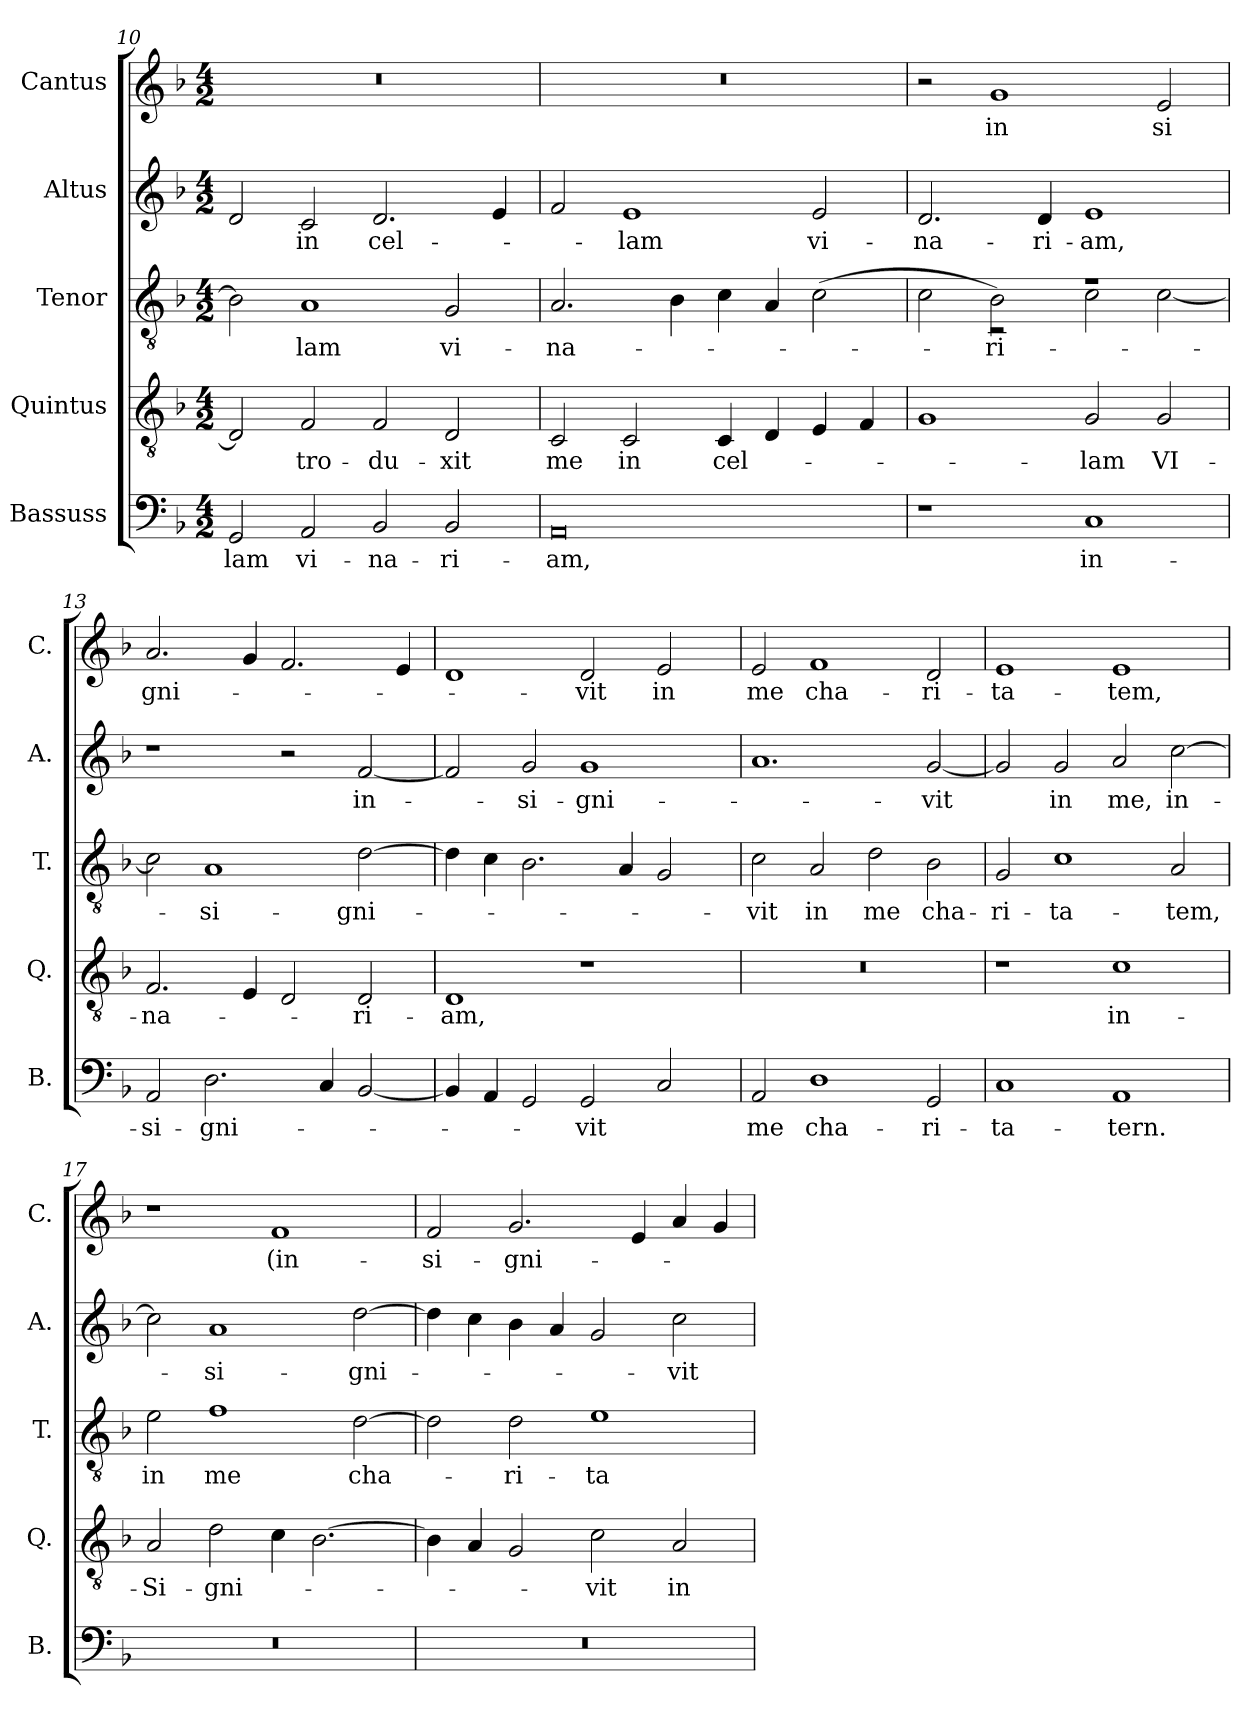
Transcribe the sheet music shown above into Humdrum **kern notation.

**kern	**text	**kern	**text	**kern	**text	**kern	**text	**kern	**text
*part5	*part5	*part4	*part4	*part3	*part3	*part2	*part2	*part1	*part1
*staff5	*staff5	*staff4	*staff4	*staff3	*staff3	*staff2	*staff2	*staff1	*staff1
*I"Bassuss	*	*I"Quintus	*	*I"Tenor	*	*I"Altus	*	*I"Cantus	*
*I'B.	*	*I'Q.	*	*I'T.	*	*I'A.	*	*I'C.	*
*clefF4	*	*clefGv2	*	*clefGv2	*	*clefG2	*	*clefG2	*
*k[b-]	*	*k[b-]	*	*k[b-]	*	*k[b-]	*	*k[b-]	*
*F:	*	*F:	*	*F:	*	*F:	*	*F:	*
*M4/2	*	*M4/2	*	*M4/2	*	*M4/2	*	*M4/2	*
=10	=10	=10	=10	=10	=10	=10	=10	=10	=10
2GG/	lam	2D/]	.	2B-\]	.	2d/	.	0r	.
2AA/	vi­-	2F/	tro-	1A	lam	2c/	in	.	.
2BB-/	na-	2F/	du­-	.	.	2.d/	cel-	.	.
2BB-/	ri­-	2D/	xit	2G/	vi­-	.	.	.	.
.	.	.	.	.	.	4e/	.	.	.
=11	=11	=11	=11	=11	=11	=11	=11	=11	=11
0AA	am,	2C/	me	2.A/	na­-	2f/	.	0r	.
.	.	2C/	in	.	.	1e	lam	.	.
.	.	.	.	4B-\	.	.	.	.	.
.	.	4C/	cel­-	4c\	.	.	.	.	.
.	.	4D/	.	4A/	.	.	.	.	.
.	.	4E/	.	(>2c\	.	2e/	vi-	.	.
.	.	4F/	.	.	.	.	.	.	.
=12	=12	=12	=12	=12	=12	=12	=12	=12	=12
*	*	*	*	*^	*	*	*	*	*
1r	.	1G	.	2ryy	2c\	.	2.d/	na­-	2r	.
.	.	.	.	2B-\)	2r	ri­-	.	.	1g	in­
.	.	.	.	.	.	.	4d/	ri­-	.	.
1C	in­-	2G/	lam	1r	2c\	.	1e	am,	.	.
.	.	2G/	VI­-	.	[2c\	.	.	.	2e/	si­
*	*	*	*	*v	*v	*	*	*	*	*
=13	=13	=13	=13	=13	=13	=13	=13	=13	=13
2AA/	si-	2.F/	-na-	2c\]	.	1r	.	2.a/	gni­-
2.D\	gni­-	.	.	1A	si-	.	.	.	.
.	.	4E/	.	.	.	.	.	4g/	.
.	.	2D/	.	.	.	2r	.	2.f/	.
4C/	.	.	.	.	.	.	.	.	.
[2BB-/	.	2D/	ri­-	[2d\	gni­-	[2f/	in-	.	.
.	.	.	.	.	.	.	.	4e/	.
=14	=14	=14	=14	=14	=14	=14	=14	=14	=14
4BB-/]	.	1D	am,	4d\]	.	2f/]	.	1d	.
4AA/	.	.	.	4c\	.	.	.	.	.
2GG/	.	.	.	2.B-\	.	2g/	si­-	.	.
2GG/	vit	1r	.	.	.	1g	gni­-	2d/	vit
.	.	.	.	4A/	.	.	.	.	.
2C/	.	.	.	2G/	.	.	.	2e/	in
=15	=15	=15	=15	=15	=15	=15	=15	=15	=15
2AA/	me	0r	.	2c\	vit	1.a	.	2e/	me
1D	cha-	.	.	2A/	in	.	.	1f	cha­-
.	.	.	.	2d\	me	.	.	.	.
2GG/	ri-	.	.	2B-\	cha-	[2g/	vit	2d/	ri­-
=16	=16	=16	=16	=16	=16	=16	=16	=16	=16
1C	ta-	1r	.	2G/	ri-	2g/]	.	1e	ta-
.	.	.	.	1c	ta-	2g/	in	.	.
1AA	tern.	1c	in-	.	.	2a/	me,	1e	tem,
.	.	.	.	2A/	tem,	[2cc\	in­-	.	.
=17	=17	=17	=17	=17	=17	=17	=17	=17	=17
0r	.	2A/	Si­-	2e\	in	2cc\]	.	1r	.
.	.	2d\	gni­-	1f	me	1a	si-	.	.
.	.	4c\	.	.	.	.	.	1f	(in­-
.	.	[2.B-\	.	.	.	.	.	.	.
.	.	.	.	[2d\	cha­-	[2dd\	gni-	.	.
=18	=18	=18	=18	=18	=18	=18	=18	=18	=18
0r	.	4B-\]	.	2d\]	.	4dd\]	.	2f/	si­-
.	.	4A/	.	.	.	4cc\	.	.	.
.	.	2G/	.	2d\	ri-	4b-\	.	2.g/	gni-
.	.	.	.	.	.	4a/	.	.	.
.	.	2c\	vit	1e	ta-	2g/	.	.	.
.	.	.	.	.	.	.	.	4e/	.
.	.	2A/	in	.	.	2cc\	vit	4a/	.
.	.	.	.	.	.	.	.	4g/	.
=	=	=	=	=	=	=	=	=	=
*-	*-	*-	*-	*-	*-	*-	*-	*-	*-
